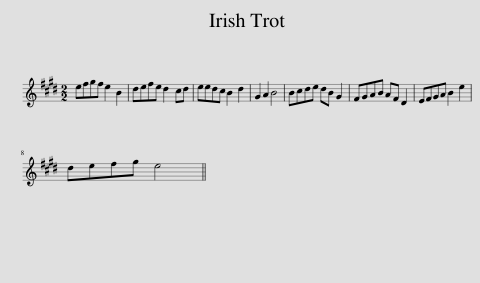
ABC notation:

X:1
L:1/8
M:2/2
I:linebreak $
K:E
V:1 treble
V:1
 efgf e2 B2 | defe d2 cd | eedc B2 d2 | G2 A2 B4 | Bcde dB G2 | %5
 FGAB AF D2 | EFGA B2 e2 |$ defg e4 || %8
